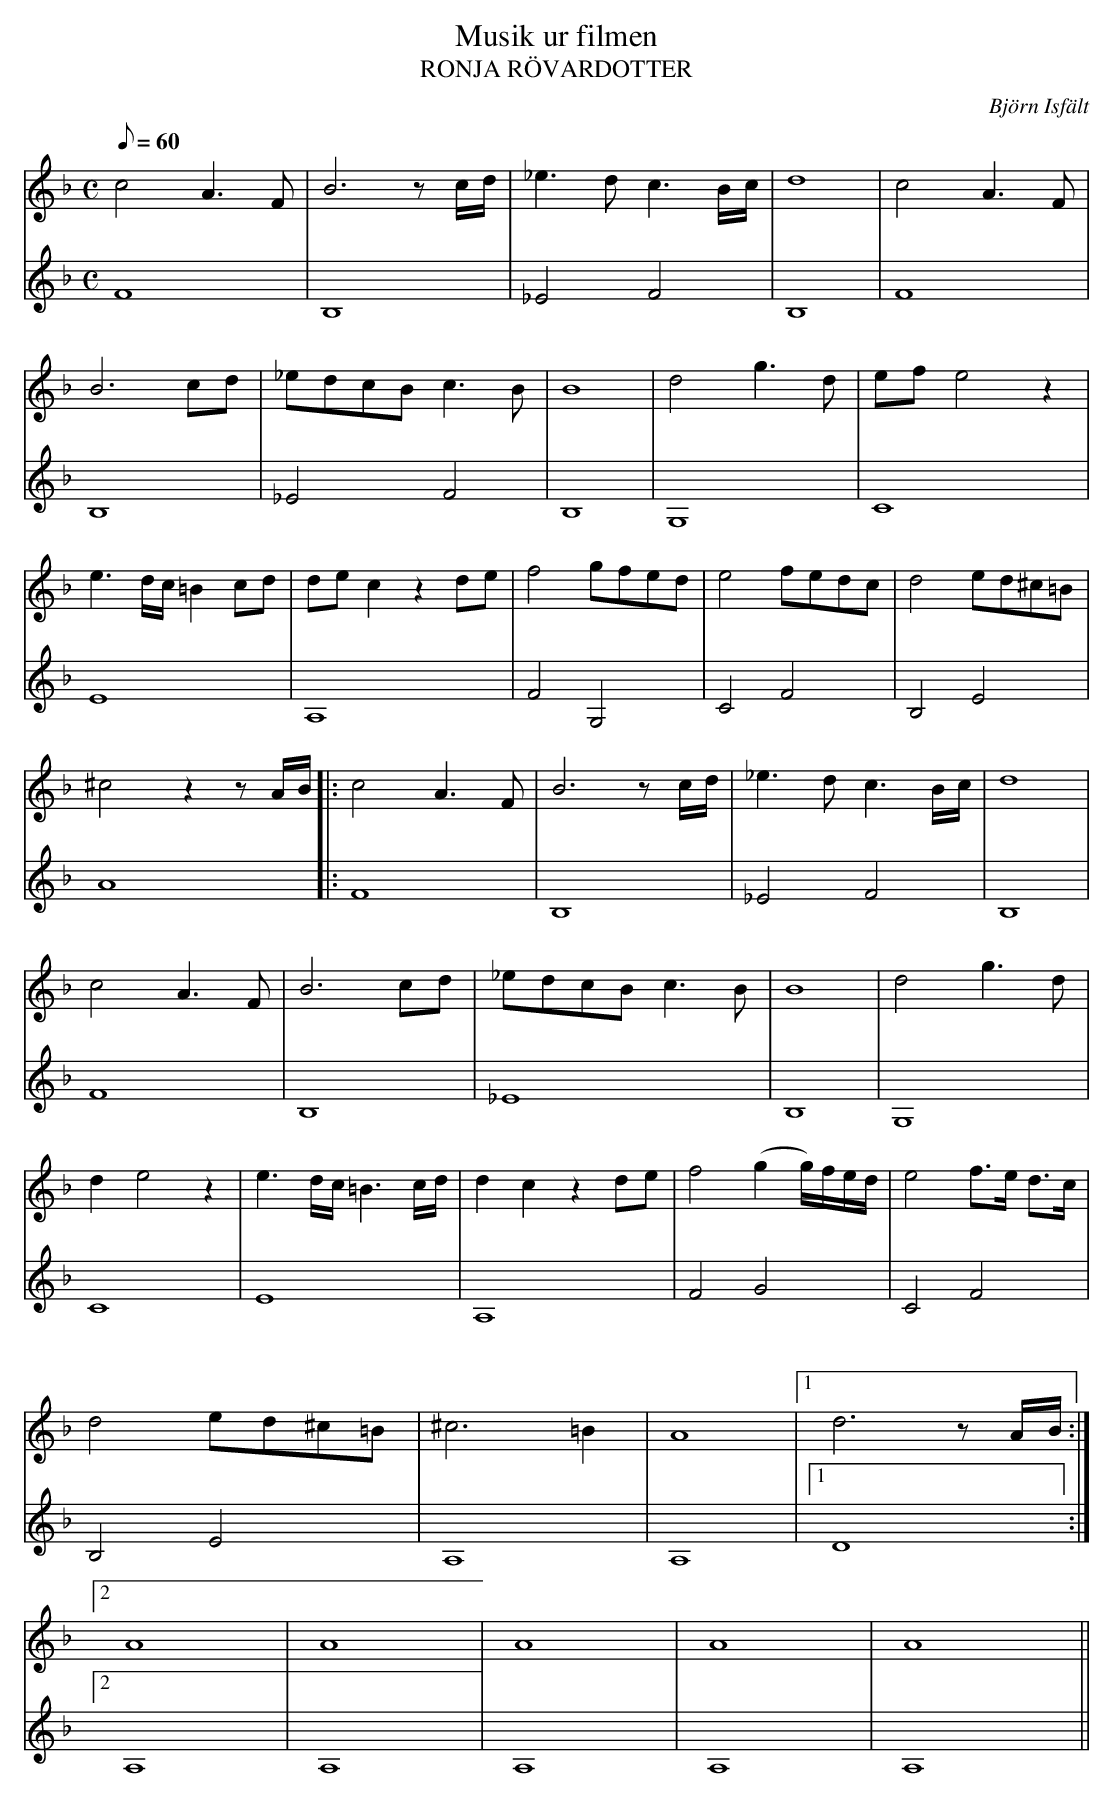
X:1
T: Musik ur filmen
T: RONJA RÖVARDOTTER
O: Björn Isfält
M: C
L: 1/8
K: F
Q: 60
V: 1
c4A2>F2 | B6zc/d/ | _e2>d2 c3B/c/ | d8 | c4A3F |
B6cd | _edcBc2>B2 | B8 | d4g2>d2 | efe4z2 |
e3d/c/=B2cd | dec2z2de | f4gfed | e4fedc | d4ed^c=B |
^c4z2zA/B/ |: c4A2>F2 | B6zc/d/ | _e2>d2c3B/c/ | d8 |
c4A3F | B6cd | _edcB c2>B2 | B8 | d4g2>d2 |
d2e4z2 | e3d/c/=B3c/d/ | d2c2z2de | f4(g2g/)f/e/d/ | e4 f>e d>c |
d4ed^c=B | ^c6=B2 | A8 |1 d6zA/B/ :|2
A8 |  A8 | A8 | A8 | A8 ||
V: 2
F8 | B,8 | _E4F4 | B,8 | F8 |
B,8 | _E4F4 | B,8 | G,8 | C8 |
E8 | A,8 | F4G,4 | C4F4 | B,4E4 |
A8 |: F8 | B,8 | _E4F4 | B,8 |
F8 | B,8 | _E8 | B,8 | G,8 |
C8 | E8 | A,8 | F4G4 | C4F4 |
B,4E4 | A,8 | A,8 |1 D8 :|2
A,8 | A,8 | A,8 | A,8 | A,8 ||
